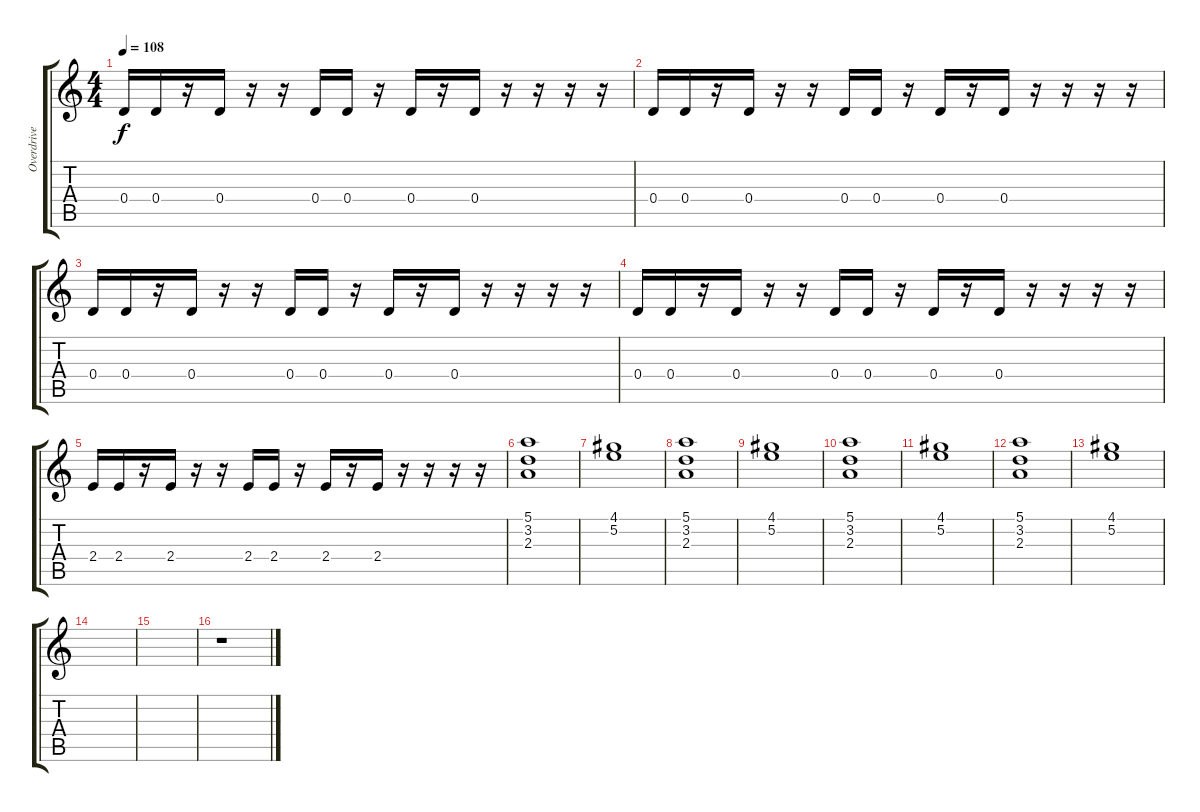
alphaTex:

\track ("Overdrive" "Overdrive") {instrument overdrivenguitar}
\staff {score tabs}
\tuning (E4 B3 G3 D3 A2 D2) {hide}
\ts (4 4)
\tempo 108
\clef g2
\ks c
0.4.16{dy f} 0.4.16 r.16 0.4.16 r.16 r.16 0.4.16 0.4.16 r.16 0.4.16 r.16 0.4.16 r.16 r.16 r.16 r.16 |
0.4.16 0.4.16 r.16 0.4.16 r.16 r.16 0.4.16 0.4.16 r.16 0.4.16 r.16 0.4.16 r.16 r.16 r.16 r.16 |
0.4.16 0.4.16 r.16 0.4.16 r.16 r.16 0.4.16 0.4.16 r.16 0.4.16 r.16 0.4.16 r.16 r.16 r.16 r.16 |
0.4.16 0.4.16 r.16 0.4.16 r.16 r.16 0.4.16 0.4.16 r.16 0.4.16 r.16 0.4.16 r.16 r.16 r.16 r.16 |
2.4.16 2.4.16 r.16 2.4.16 r.16 r.16 2.4.16 2.4.16 r.16 2.4.16 r.16 2.4.16 r.16 r.16 r.16 r.16 |
(5.1 3.2 2.3).1 |
(4.1 5.2).1 |
(5.1 3.2 2.3).1 |
(4.1 5.2).1 |
(5.1 3.2 2.3).1 |
(4.1 5.2).1 |
(5.1 3.2 2.3).1 |
(4.1 5.2).1 |
|
|
r.1
